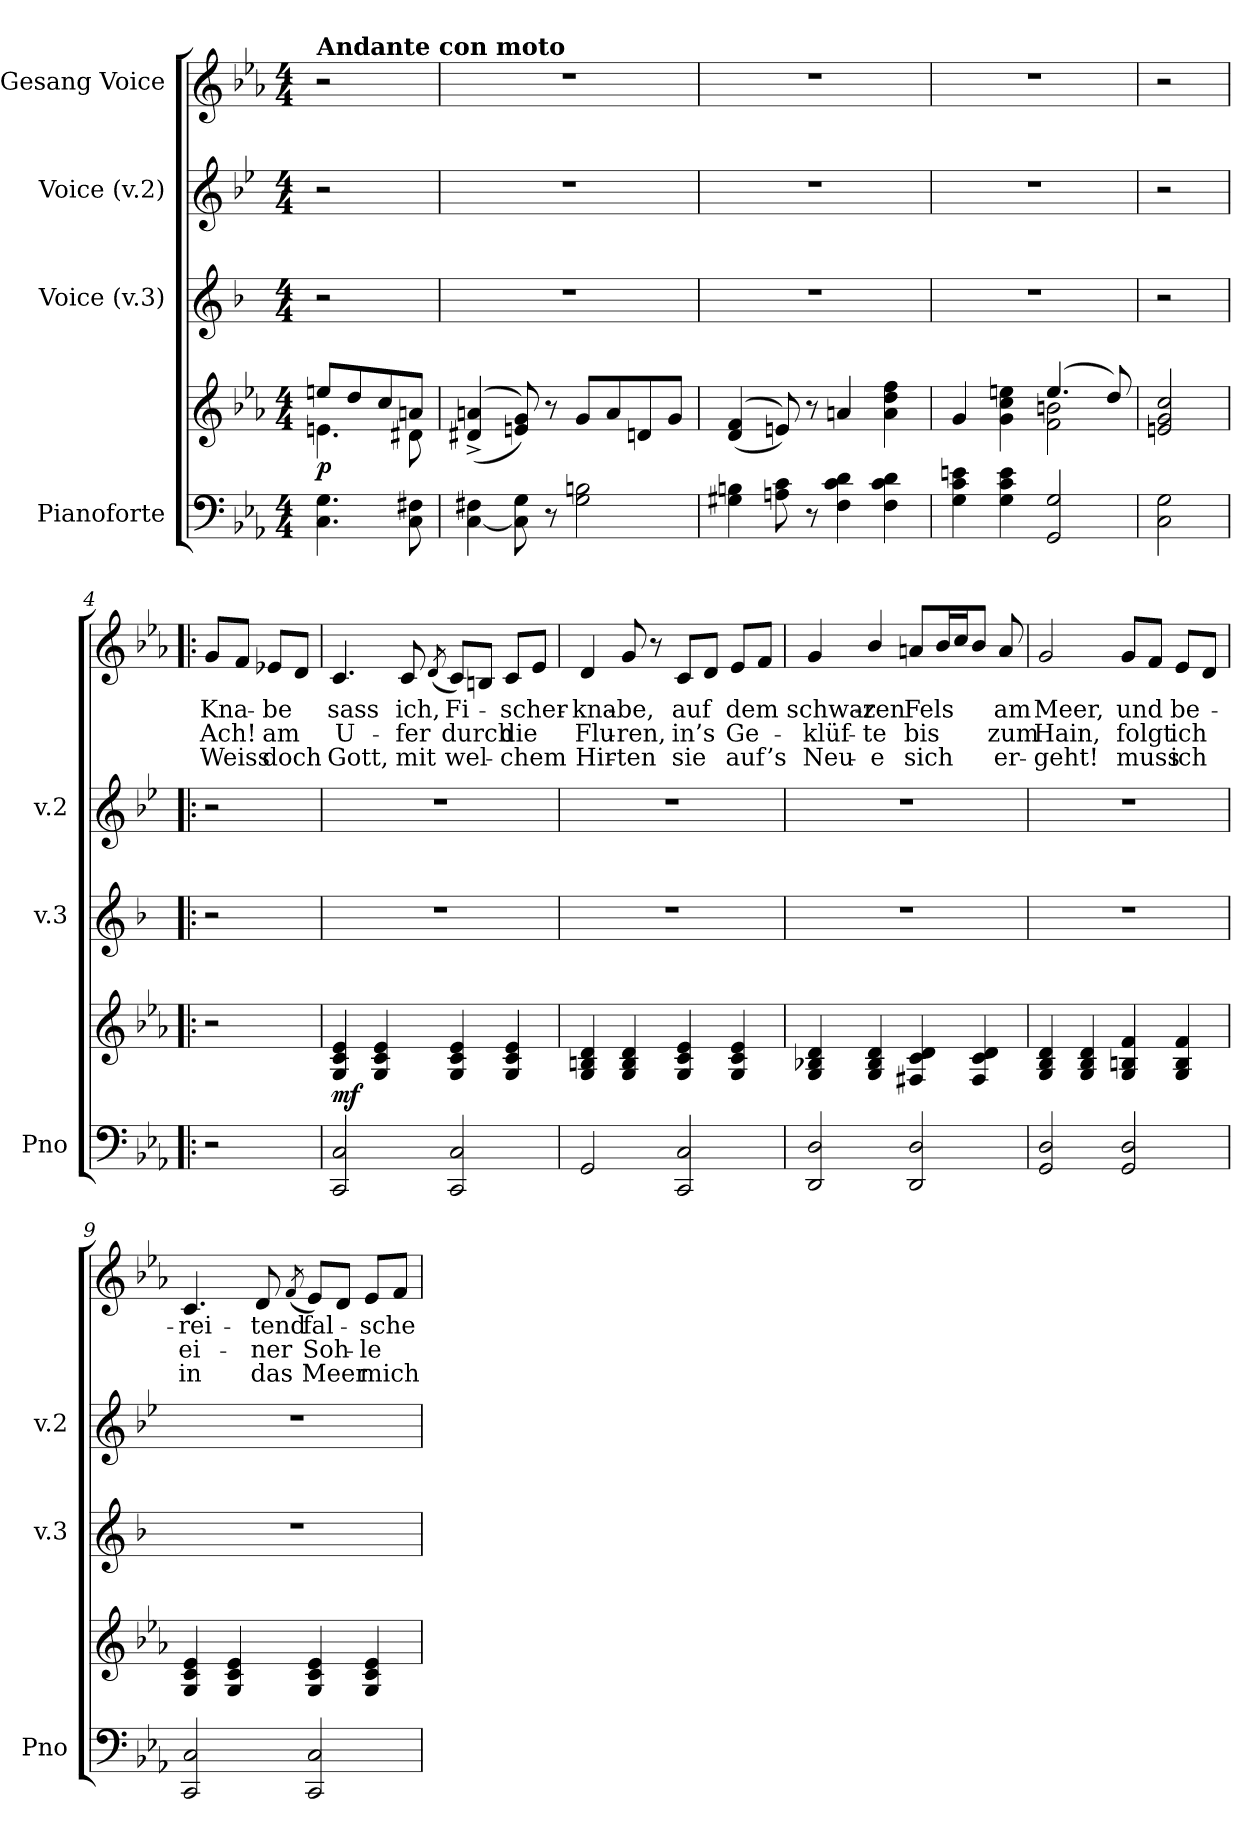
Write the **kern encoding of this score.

**kern	**kern	**dynam	**kern	**kern	**kern	**text	**text	**text
*part4	*part4	*part4	*part3	*part2	*part1	*part1	*part1	*part1
*staff5	*staff4	*staff4/5	*staff3	*staff2	*staff1	*staff1	*staff1	*staff1
*I"Pianoforte	*	*	*I"Voice (v.3)	*I"Voice (v.2)	*I"Gesang Voice	*	*	*
*I'Pno	*	*	*I'v.3	*I'v.2	*	*	*	*
*	*	*	*stria5	*stria5	*	*	*	*
*clefF4	*clefG2	*	*clefG2	*clefG2	*clefG2	*	*	*
*	*	*	*ITrd1c2	*ITrd4c7	*	*	*	*
*k[b-e-a-]	*k[b-e-a-]	*	*k[b-e-a-]	*k[b-e-a-]	*k[b-e-a-]	*	*	*
*M4/4	*M4/4	*	*M4/4	*M4/4	*M4/4	*	*	*
=	=	=	=	=	=	=	=	=
*	*^	*	*	*	*	*	*	*
!	!	!	!	!	!	!LO:TX:a:B:t=Andante con moto	!	!	!
!	!	!	!LO:DY:b	!	!	!	!	!	!
4.C\ 4.G\	8een/L	4.en\	p	2r	2r	2r	.	.	.
.	8dd/	.	.	.	.	.	.	.	.
.	8cc/	.	.	.	.	.	.	.	.
8C\ 8F#X\	8an/J	8d#X\	.	.	.	.	.	.	.
*	*v	*v	*	*	*	*	*	*	*
=1	=1	=1	=1	=1	=1	=1	=1	=1
[4C\ 4F#X\	(>(4d#X/^> 4an/^>	.	1r	1r	1r	.	.	.
8C\] 8G\	8en/ 8g/))	.	.	.	.	.	.	.
8r	8r	.	.	.	.	.	.	.
2G\ 2Bn\	8g/L	.	.	.	.	.	.	.
.	8a/	.	.	.	.	.	.	.
.	8dn/	.	.	.	.	.	.	.
.	8g/J	.	.	.	.	.	.	.
=2	=2	=2	=2	=2	=2	=2	=2	=2
4G#X\ 4Bn\	(>(4d/ 4f/	.	1r	1r	1r	.	.	.
8An\ 8c\	8en/))	.	.	.	.	.	.	.
8r	8r	.	.	.	.	.	.	.
4F\ 4c\ 4d\	4an/	.	.	.	.	.	.	.
4F\ 4c\ 4d\	4a\ 4dd\ 4ff\	.	.	.	.	.	.	.
=3	=3	=3	=3	=3	=3	=3	=3	=3
*	*^	*	*	*	*	*	*	*
4G\ 4c\ 4en\	4g/	2ryy	.	1r	1r	1r	.	.	.
4G\ 4c\ 4e\	4g\ 4cc\ 4een\	.	.	.	.	.	.	.	.
2GG/ 2G/	(4.ee/	2f\ 2bn\	.	.	.	.	.	.	.
.	8dd/)	.	.	.	.	.	.	.	.
*	*v	*v	*	*	*	*	*	*	*
=3X1	=3X1	=3X1	=3X1	=3X1	=3X1	=3X1	=3X1	=3X1
2C\ 2G\	2en/ 2g/ 2cc/	.	2r	2r	2r	.	.	.
!!LO:LB:g=z
=4!|:	=4!|:	=4!|:	=4!|:	=4!|:	=4!|:	=4!|:	=4!|:	=4!|:
!	!	!	!	!	!	!LO:LY:b	!LO:LY:b	!LO:LY:b
2r	2r	.	2r	2r	8g/L	Kna-	Ach!	Weiss
.	.	.	.	.	8f/J	.	.	.
!	!	!	!	!	!	!LO:LY:b	!LO:LY:b	!LO:LY:b
.	.	.	.	.	8e-X/L	-be	am	doch
.	.	.	.	.	8d/J	.	.	.
=5	=5	=5	=5	=5	=5	=5	=5	=5
!	!	!LO:DY:b	!	!	!	!LO:LY:b	!LO:LY:b	!LO:LY:b
2CC/ 2C/	4G/ 4c/ 4e-/	mf	1r	1r	4.c/	sass	U-	Gott,
.	4G/ 4c/ 4e-/	.	.	.	.	.	.	.
!	!	!	!	!	!	!LO:LY:b	!LO:LY:b	!LO:LY:b
.	.	.	.	.	8c/	ich,	-fer	mit
.	.	.	.	.	(8qd/	.	.	.
!	!	!	!	!	!	!LO:LY:b	!LO:LY:b	!LO:LY:b
2CC/ 2C/	4G/ 4c/ 4e-/	.	.	.	8c/L)	Fi-	durch	wel-
.	.	.	.	.	8Bn/J	.	.	.
!	!	!	!	!	!	!LO:LY:b	!LO:LY:b	!LO:LY:b
.	4G/ 4c/ 4e-/	.	.	.	8c/L	-scher-	die	-chem
.	.	.	.	.	8e-/J	.	.	.
=6	=6	=6	=6	=6	=6	=6	=6	=6
!	!	!	!	!	!	!LO:LY:b	!LO:LY:b	!LO:LY:b
2GG/	4G/ 4Bn/ 4d/	.	1r	1r	4d/	-kna-	Flu-	Hir-
!	!	!	!	!	!	!LO:LY:b	!LO:LY:b	!LO:LY:b
.	4G/ 4B/ 4d/	.	.	.	8g/	-be,	-ren,	-ten
.	.	.	.	.	8r	.	.	.
!	!	!	!	!	!	!LO:LY:b	!LO:LY:b	!LO:LY:b
2CC/ 2C/	4G/ 4c/ 4e-/	.	.	.	8c/L	auf	in’s	sie
.	.	.	.	.	8d/J	.	.	.
!	!	!	!	!	!	!LO:LY:b	!LO:LY:b	!LO:LY:b
.	4G/ 4c/ 4e-/	.	.	.	8e-/L	dem	Ge-	auf’s
.	.	.	.	.	8f/J	.	.	.
=7	=7	=7	=7	=7	=7	=7	=7	=7
!	!	!	!	!	!	!LO:LY:b	!LO:LY:b	!LO:LY:b
2DD/ 2D/	4G/ 4B-X/ 4d/	.	1r	1r	4g/	schwar-	-klüf-	Neu-
!	!	!	!	!	!	!LO:LY:b	!LO:LY:b	!LO:LY:b
.	4G/ 4B-/ 4d/	.	.	.	4b-/	-zen	-te	-e
!	!	!	!	!	!	!LO:LY:b	!LO:LY:b	!LO:LY:b
2DD/ 2D/	4F#X/ 4c/ 4d/	.	.	.	8an/L	Fels	bis	sich
.	.	.	.	.	16b-/L	.	.	.
.	.	.	.	.	16cc/J	.	.	.
.	4F#/ 4c/ 4d/	.	.	.	8b-/J	.	.	.
!	!	!	!	!	!	!LO:LY:b	!LO:LY:b	!LO:LY:b
.	.	.	.	.	8a/	am	zum	er-
!!LO:LB:g=z
=8	=8	=8	=8	=8	=8	=8	=8	=8
!	!	!	!	!	!	!LO:LY:b	!LO:LY:b	!LO:LY:b
2GG/ 2D/	4G/ 4B-/ 4d/	.	1r	1r	2g/	Meer,	Hain,	-geht!
.	4G/ 4B-/ 4d/	.	.	.	.	.	.	.
!	!	!	!	!	!	!LO:LY:b	!LO:LY:b	!LO:LY:b
2GG/ 2D/	4G/ 4Bn/ 4f/	.	.	.	8g/L	und	folgt	muss
.	.	.	.	.	8f/J	.	.	.
!	!	!	!	!	!	!LO:LY:b	!LO:LY:b	!LO:LY:b
.	4G/ 4B/ 4f/	.	.	.	8e-/L	be-	ich	ich
.	.	.	.	.	8d/J	.	.	.
=9	=9	=9	=9	=9	=9	=9	=9	=9
!	!	!	!	!	!	!LO:LY:b	!LO:LY:b	!LO:LY:b
2CC/ 2C/	4G/ 4c/ 4e-/	.	1r	1r	4.c/	-rei-	ei-	in
.	4G/ 4c/ 4e-/	.	.	.	.	.	.	.
!	!	!	!	!	!	!LO:LY:b	!LO:LY:b	!LO:LY:b
.	.	.	.	.	8d/	-tend	-ner	das
.	.	.	.	.	(8qf/	.	.	.
!	!	!	!	!	!	!LO:LY:b	!LO:LY:b	!LO:LY:b
2CC/ 2C/	4G/ 4c/ 4e-/	.	.	.	8e-/L)	fal-	Soh-	Meer
.	.	.	.	.	8d/J	.	.	.
!	!	!	!	!	!	!LO:LY:b	!LO:LY:b	!LO:LY:b
.	4G/ 4c/ 4e-/	.	.	.	8e-/L	-sche	-le	mich
.	.	.	.	.	8f/J	.	.	.
=	=	=	=	=	=	=	=	=
*-	*-	*-	*-	*-	*-	*-	*-	*-
